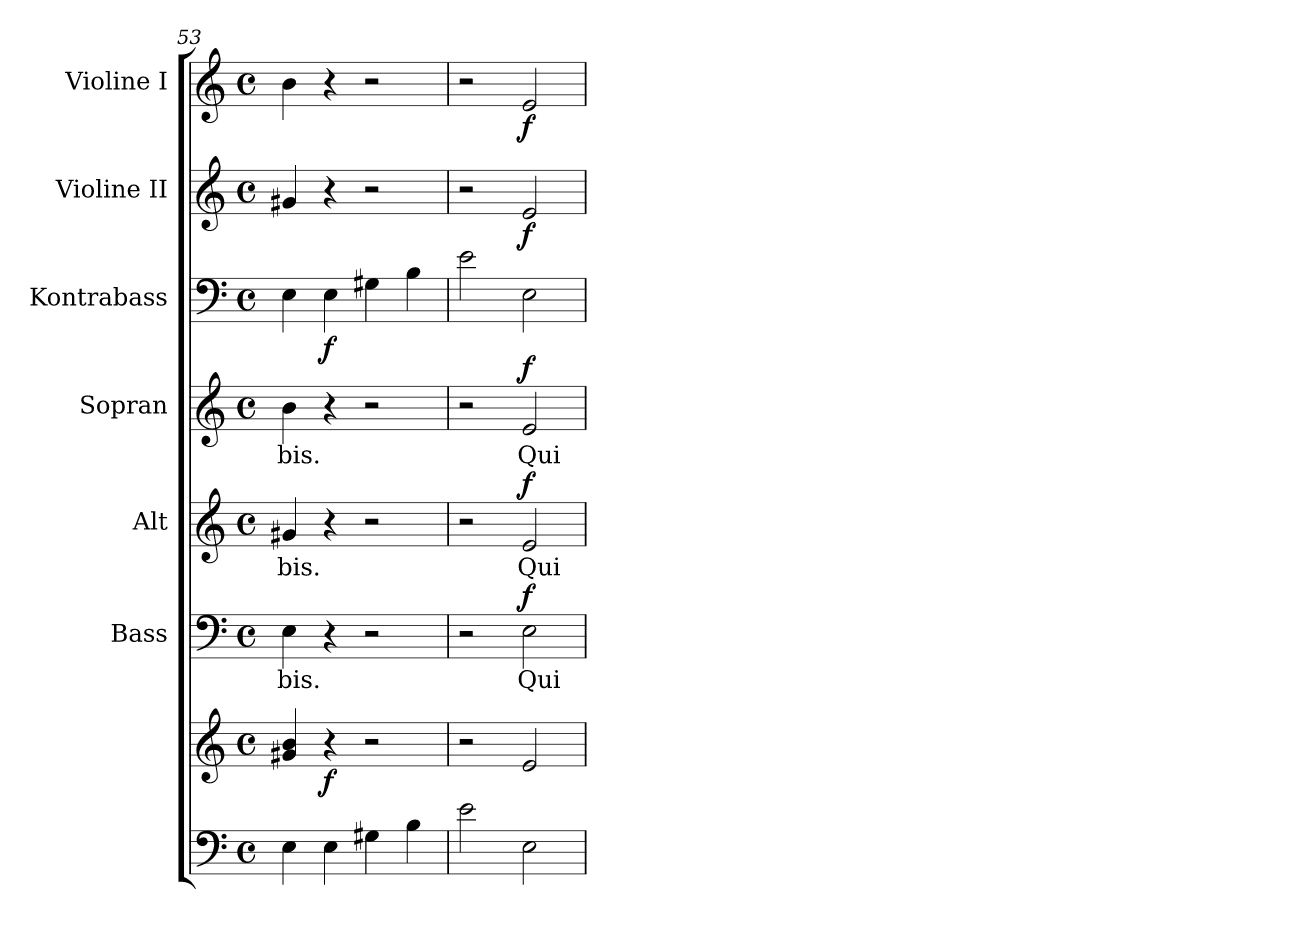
**kern	**kern	**dynam	**kern	**text	**dynam	**kern	**text	**dynam	**kern	**text	**dynam	**kern	**dynam	**kern	**dynam	**kern	**dynam
*part7	*part7	*part7	*part6	*part6	*part6	*part5	*part5	*part5	*part4	*part4	*part4	*part3	*part3	*part2	*part2	*part1	*part1
*staff8	*staff7	*staff7/8	*staff6	*staff6	*staff6	*staff5	*staff5	*staff5	*staff4	*staff4	*staff4	*staff3	*staff3	*staff2	*staff2	*staff1	*staff1
*	*	*	*I"Bass	*	*	*I"Alt	*	*	*I"Sopran	*	*	*I"Kontrabass	*	*I"Violine II	*	*I"Violine I	*
*	*	*	*I'B.	*	*	*I'A.	*	*	*I'S.	*	*	*I'Kb.	*	*I'Vl. II	*	*I'Vl. I	*
*clefF4	*clefG2	*	*clefF4	*	*	*clefG2	*	*	*clefG2	*	*	*clefF4	*	*clefG2	*	*clefG2	*
*	*	*	*	*	*	*	*	*	*	*	*	*ITrd7c12	*	*	*	*	*
*k[]	*k[]	*	*k[]	*	*	*k[]	*	*	*k[]	*	*	*k[]	*	*k[]	*	*k[]	*
*C:	*C:	*	*C:	*	*	*C:	*	*	*C:	*	*	*C:	*	*C:	*	*C:	*
*M4/4	*M4/4	*	*M4/4	*	*	*M4/4	*	*	*M4/4	*	*	*M4/4	*	*M4/4	*	*M4/4	*
*met(c)	*met(c)	*	*met(c)	*	*	*met(c)	*	*	*met(c)	*	*	*met(c)	*	*met(c)	*	*met(c)	*
=53	=53	=53	=53	=53	=53	=53	=53	=53	=53	=53	=53	=53	=53	=53	=53	=53	=53
!	!	!	!	!LO:LY:b	!	!	!LO:LY:b	!	!	!LO:LY:b	!	!	!	!	!	!	!
4E\	4g#X/ 4b/	.	4E\	-bis.	.	4g#X/	-bis.	.	4b\	-bis.	.	4EE\	.	4g#X/	.	4b\	.
!	!	!LO:DY:b	!	!	!	!	!	!	!	!	!	!	!LO:DY:b	!	!	!	!
4E\	4r	f	4r	.	.	4r	.	.	4r	.	.	4EE\	f	4r	.	4r	.
4G#X\	2r	.	2r	.	.	2r	.	.	2r	.	.	4GG#X\	.	2r	.	2r	.
4B\	.	.	.	.	.	.	.	.	.	.	.	4BB\	.	.	.	.	.
!!LO:LB:g=z
=54	=54	=54	=54	=54	=54	=54	=54	=54	=54	=54	=54	=54	=54	=54	=54	=54	=54
2e\	2r	.	2r	.	.	2r	.	.	2r	.	.	2E\	.	2r	.	2r	.
!	!	!	!	!LO:LY:b	!LO:DY:a	!	!LO:LY:b	!LO:DY:a	!	!LO:LY:b	!LO:DY:a	!	!	!	!LO:DY:b	!	!LO:DY:b
2E\	2e/	.	2E\	Qui	f	2e/	Qui	f	2e/	Qui	f	2EE\	.	2e/	f	2e/	f
=	=	=	=	=	=	=	=	=	=	=	=	=	=	=	=	=	=
*-	*-	*-	*-	*-	*-	*-	*-	*-	*-	*-	*-	*-	*-	*-	*-	*-	*-
